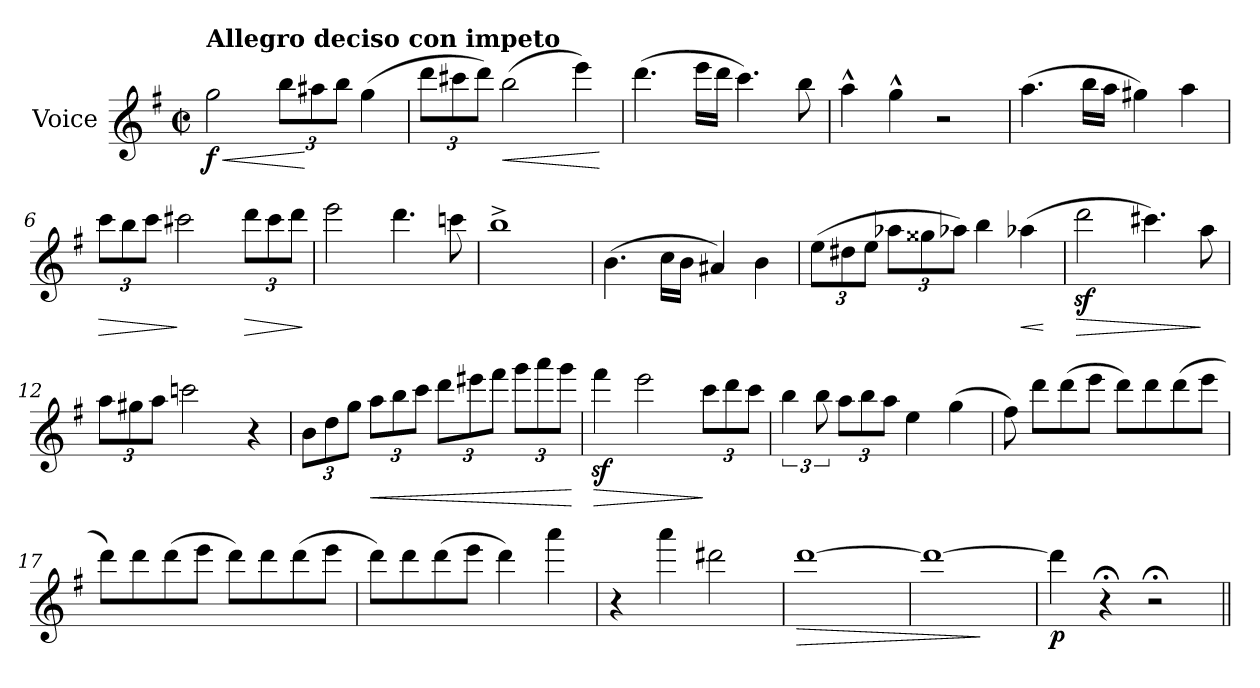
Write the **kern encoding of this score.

**kern	**dynam
*part1	*part1
*staff1	*staff1
*I"Voice	*
*I'V	*
*clefG2	*
*k[f#]	*
*M2/2	*
*met(c|)	*
*MM224	*
=1	=1
!LO:TX:a:B:t=Allegro deciso con impeto	!
!	!LO:HP:b
!	!LO:DY:n=1:b
2gg\	< f
*Xbrackettup	*
12bb\L	.
12aa#X\	[
12bb\J	.
(>4gg\	.
=2	=2
12ddd\L	.
12ccc#X\	.
12ddd\J)	.
!	!LO:HP:b
(>2bb\	<
4eee\)	.
.	[
=3	=3
(>4.ddd\	.
16eee\LL	.
16ddd\JJ	.
4.ccc\)	.
8bb\	.
=4	=4
4aa^^\	.
4gg^^\	.
2r	.
=5	=5
(>4.aa\	.
16bb\LL	.
16aa\JJ	.
4gg#X\)	.
4aa\	.
!!LO:LB:g=z
=6	=6
!	!LO:HP:b
12ccc\L	>
12bb\	.
12ccc\J	.
2ccc#X\	]
!	!LO:HP:b
12ddd\L	>
12ccc#\	.
12ddd\J	.
.	]
=7	=7
2eee\	.
4.ddd\	.
8cccn\	.
=8	=8
1bb^	.
=9	=9
(>4.b\	.
16cc\LL	.
16b\JJ	.
4a#X/)	.
4b\	.
=10	=10
(>12ee\L	.
12dd#X\	.
12ee\J	.
12aa-Xi\L	.
12gg##Xi\	.
12aa-Xi\J)	.
4bb\	.
!	!LO:HP:b
(>4aa-Xi\	<
.	[
!!LO:LB:g=z
=11	=11
!	!LO:HP:b
2dddz<\	>
4.ccc#X\)	.
8aa\	]
!!LO:LB:g=z
=12	=12
12aa\L	.
12gg#X\	.
12aa\J	.
2cccn\	.
4r	.
=13	=13
12b\L	.
12dd\	.
12gg\J	.
!	!LO:HP:b
12aa\L	<
12bb\	.
12ccc\J	.
12ddd\L	.
12eee#X\	.
12fff#\J	.
12ggg\L	.
12aaa\	.
12ggg\J	.
.	[
=14	=14
!	!LO:HP:b
4fff#z<\	>
2eee\	.
12ccc\L	]
12ddd\	.
12ccc\J	.
=15	=15
*brackettup	*
6bb\	.
12bb\	.
*Xbrackettup	*
12aa\L	.
12bb\	.
12aa\J	.
4ee\	.
(>4gg\	.
!!LO:LB:g=z
=16	=16
8ff#\)	.
8ddd\L	.
(>8ddd\	.
8eee\J	.
8ddd\L)	.
8ddd\	.
(>8ddd\	.
8eee\J	.
=17	=17
8ddd\L)	.
8ddd\	.
(>8ddd\	.
8eee\J	.
8ddd\L)	.
8ddd\	.
(>8ddd\	.
8eee\J	.
=18	=18
8ddd\L)	.
8ddd\	.
(>8ddd\	.
8eee\J	.
4ddd\)	.
4aaa\	.
=19	=19
4r	.
4aaa\	.
2ddd#Xi\	.
=20	=20
!	!LO:HP:b
[1ddd	>
=21	=21
1ddd_	.
.	]
!!LO:LB:g=z
=22	=22
!	!LO:DY:b
4ddd\]	p
4r;<	.
2r;<	.
=||	=||
*-	*-
